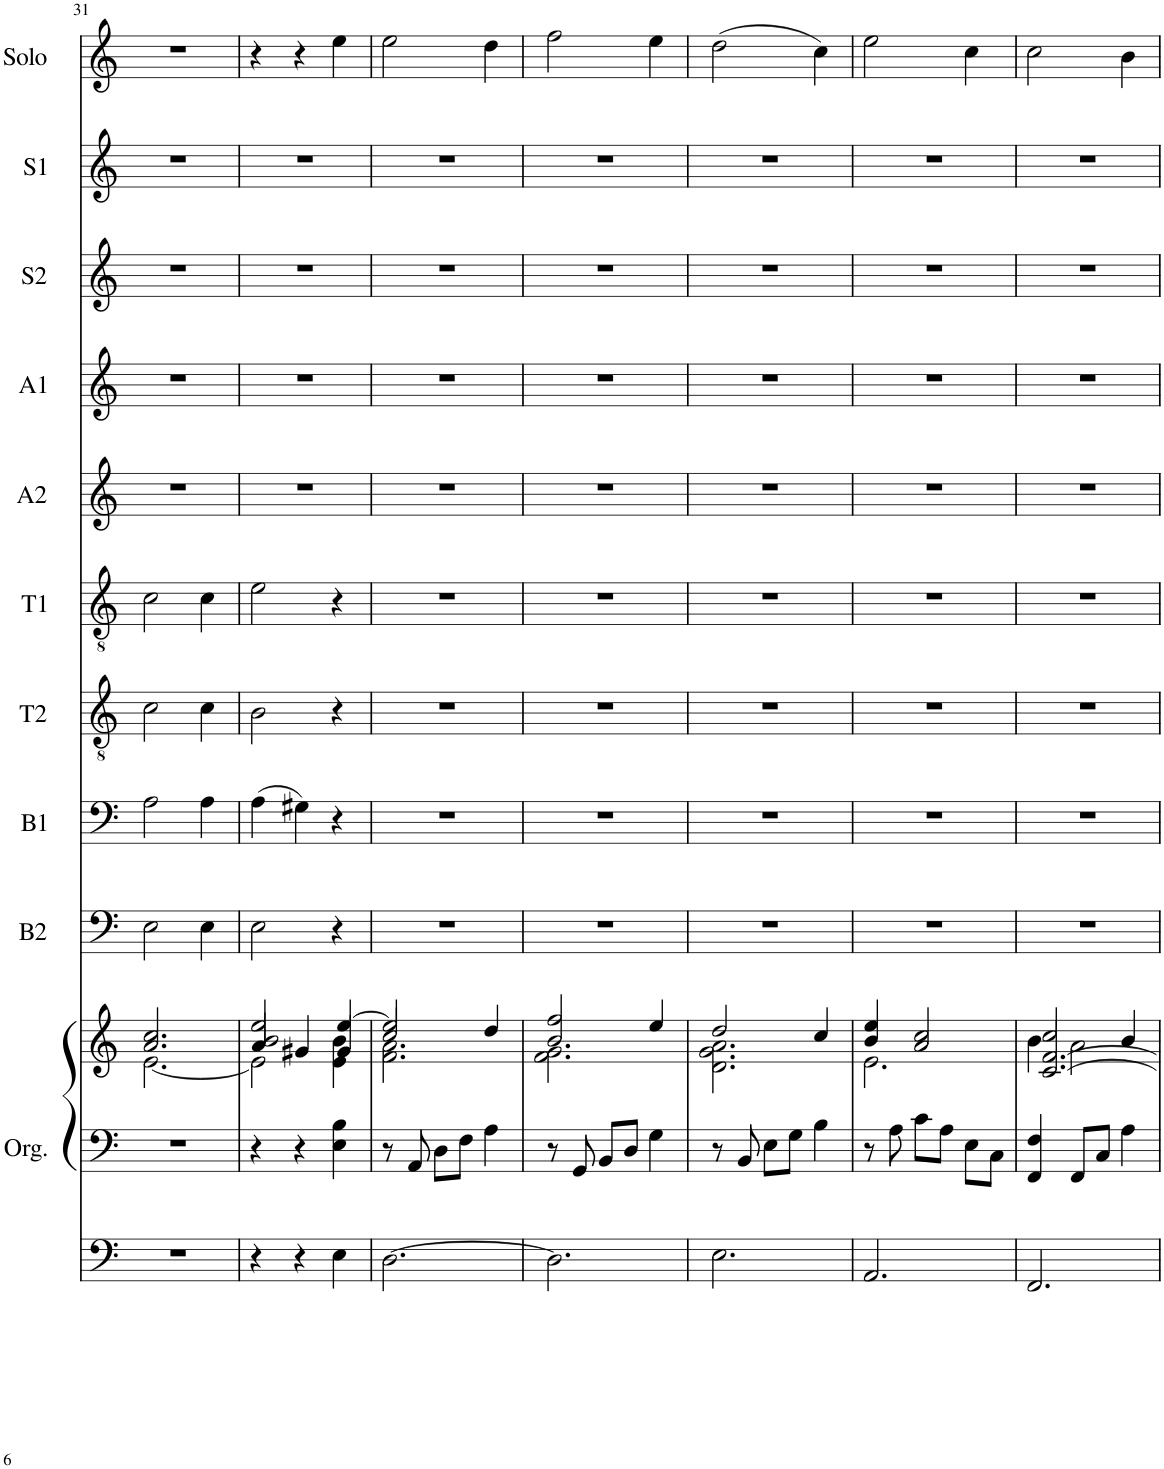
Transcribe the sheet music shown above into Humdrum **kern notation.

**kern	**kern	**kern	**kern	**kern	**kern	**kern	**kern	**kern	**kern	**kern	**kern
*part10	*part10	*part10	*part9	*part8	*part7	*part6	*part5	*part4	*part3	*part2	*part1
*staff12	*staff11	*staff10	*staff9	*staff8	*staff7	*staff6	*staff5	*staff4	*staff3	*staff2	*staff1
*I"Organ	*	*	*I"Bass 2	*I"Bass 1	*I"Tenor 2	*I"Tenor 1	*I"Alto 2	*I"Alto 1	*I"Soprano 2	*I"Soprano 1	*I"Solo
*I'Org.	*	*	*I'B2	*I'B1	*I'T2	*I'T1	*I'A2	*I'A1	*I'S2	*I'S1	*I'Solo
!!LO:PB:g=z
*clefF4	*clefF4	*clefG2	*clefF4	*clefF4	*clefGv2	*clefGv2	*clefG2	*clefG2	*clefG2	*clefG2	*clefG2
*k[]	*k[]	*k[]	*k[]	*k[]	*k[]	*k[]	*k[]	*k[]	*k[]	*k[]	*k[]
*M3/4	*M3/4	*M3/4	*M3/4	*M3/4	*M3/4	*M3/4	*M3/4	*M3/4	*M3/4	*M3/4	*M3/4
=31	=31	=31	=31	=31	=31	=31	=31	=31	=31	=31	=31
*	*	*^	*	*	*	*	*	*	*	*	*
2.r	2.r	2.a/ 2.cc/	[2.e\	2E\	2A\	2c\	2c\	2.r	2.r	2.r	2.r	2.r
.	.	.	.	4E\	4A\	4c\	4c\	.	.	.	.	.
=32	=32	=32	=32	=32	=32	=32	=32	=32	=32	=32	=32	=32
*	*	*	*^	*	*	*	*	*	*	*	*	*
4r	4r	2b/ 2ee/	2e\]	4a/	2E\	(4A\	2B\	2e\	2.r	2.r	2.r	2.r	4r
4r	4r	.	.	4g#X/	.	4G#X\)	.	.	.	.	.	.	4r
4E\	4E\ 4B\	[4ee/	4e\ 4b\	4g#/	4r	4r	4r	4r	.	.	.	.	4ee\
=33	=33	=33	=33	=33	=33	=33	=33	=33	=33	=33	=33	=33	=33
[2.D\	8r	2ee/]	2.f\ 2.a\	2cc/	2.r	2.r	2.r	2.r	2.r	2.r	2.r	2.r	2ee\
.	8AA/	.	.	.	.	.	.	.	.	.	.	.	.
.	8D\L	.	.	.	.	.	.	.	.	.	.	.	.
.	8F\J	.	.	.	.	.	.	.	.	.	.	.	.
.	4A\	4dd/	.	4ryy	.	.	.	.	.	.	.	.	4dd\
*	*	*	*v	*v	*	*	*	*	*	*	*	*	*
=34	=34	=34	=34	=34	=34	=34	=34	=34	=34	=34	=34	=34
2.D\]	8r	2b/ 2ff/	2.f\ 2.g\	2.r	2.r	2.r	2.r	2.r	2.r	2.r	2.r	2ff\
.	8GG/	.	.	.	.	.	.	.	.	.	.	.
.	8BB/L	.	.	.	.	.	.	.	.	.	.	.
.	8D/J	.	.	.	.	.	.	.	.	.	.	.
.	4G\	4ee/	.	.	.	.	.	.	.	.	.	4ee\
=35	=35	=35	=35	=35	=35	=35	=35	=35	=35	=35	=35	=35
2.E\	8r	2dd/	2.d\ 2.g\ 2.a\	2.r	2.r	2.r	2.r	2.r	2.r	2.r	2.r	(2dd\
.	8BB/	.	.	.	.	.	.	.	.	.	.	.
.	8E\L	.	.	.	.	.	.	.	.	.	.	.
.	8G\J	.	.	.	.	.	.	.	.	.	.	.
.	4B\	4cc/	.	.	.	.	.	.	.	.	.	4cc\)
=36	=36	=36	=36	=36	=36	=36	=36	=36	=36	=36	=36	=36
2.AA/	8r	4b/ 4ee/	2.e\	2.r	2.r	2.r	2.r	2.r	2.r	2.r	2.r	2ee\
.	8A\	.	.	.	.	.	.	.	.	.	.	.
.	8c\L	2a/ 2cc/	.	.	.	.	.	.	.	.	.	.
.	8A\J	.	.	.	.	.	.	.	.	.	.	.
.	8E\L	.	.	.	.	.	.	.	.	.	.	4cc\
.	8C\J	.	.	.	.	.	.	.	.	.	.	.
=37	=37	=37	=37	=37	=37	=37	=37	=37	=37	=37	=37	=37
*	*	*	*^	*	*	*	*	*	*	*	*	*
2.FF/	4FF/ 4F/	2cc/	4b\	[2.c/ [2.f/	2.r	2.r	2.r	2.r	2.r	2.r	2.r	2.r	2cc\
.	8FF/L	.	2a\	.	.	.	.	.	.	.	.	.	.
.	8C/J	.	.	.	.	.	.	.	.	.	.	.	.
.	4A\	4b/	.	.	.	.	.	.	.	.	.	.	4b\
*	*	*v	*v	*v	*	*	*	*	*	*	*	*	*
=	=	=	=	=	=	=	=	=	=	=	=
*-	*-	*-	*-	*-	*-	*-	*-	*-	*-	*-	*-
